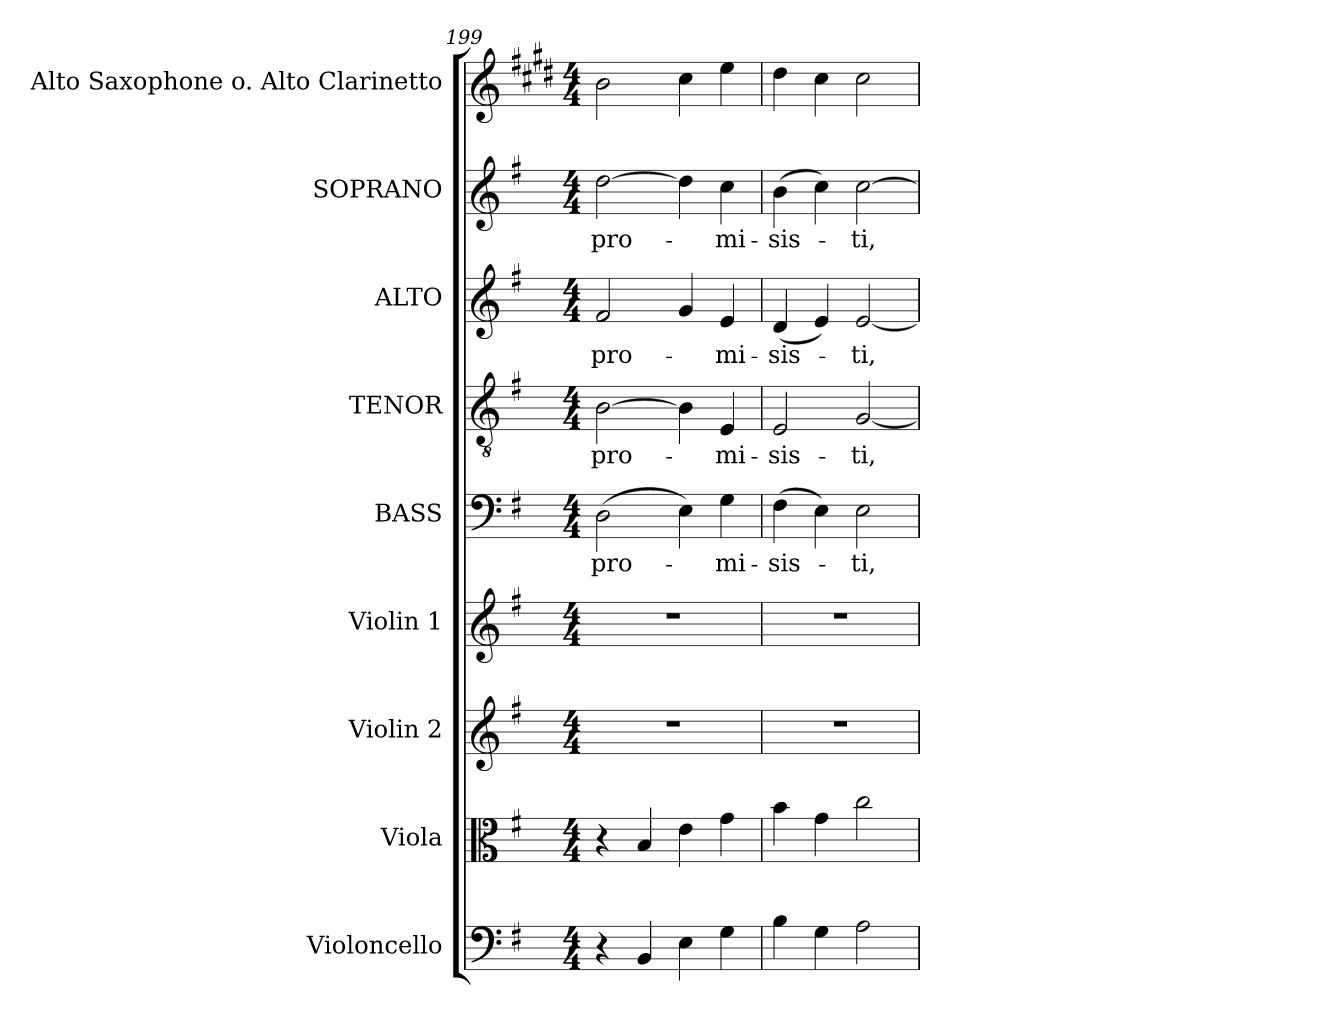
**kern	**kern	**kern	**kern	**kern	**text	**kern	**text	**kern	**text	**kern	**text	**kern
*part9	*part8	*part7	*part6	*part5	*part5	*part4	*part4	*part3	*part3	*part2	*part2	*part1
*staff9	*staff8	*staff7	*staff6	*staff5	*staff5	*staff4	*staff4	*staff3	*staff3	*staff2	*staff2	*staff1
*I"Violoncello	*I"Viola	*I"Violin 2	*I"Violin 1	*I"BASS	*	*I"TENOR	*	*I"ALTO	*	*I"SOPRANO	*	*I"Alto Saxophone o. Alto Clarinetto
*I'Vc.	*I'Vla.	*I'Vln. 2	*I'Vln. 1	*I'B.	*	*I'T.	*	*I'A.	*	*I'S.	*	*I'Alto Sax. o. Alto Clar.
*clefF4	*clefC3	*clefG2	*clefG2	*clefF4	*	*clefGv2	*	*clefG2	*	*clefG2	*	*clefG2
*	*	*	*	*	*	*ITrd7c12	*	*	*	*	*	*ITrd5c9
*k[f#]	*k[f#]	*k[f#]	*k[f#]	*k[f#]	*	*k[f#]	*	*k[f#]	*	*k[f#]	*	*k[f#]
*G:	*G:	*G:	*G:	*G:	*	*G:	*	*G:	*	*G:	*	*G:
*M4/4	*M4/4	*M4/4	*M4/4	*M4/4	*	*M4/4	*	*M4/4	*	*M4/4	*	*M4/4
=199	=199	=199	=199	=199	=199	=199	=199	=199	=199	=199	=199	=199
!	!	!	!	!	!LO:LY:b:color=#000000	!	!	!	!	!	!	!
!	!	!	!	!	!	!	!LO:LY:b:color=#000000	!	!	!	!	!
!	!	!	!	!	!	!	!	!	!LO:LY:b:color=#000000	!	!	!
!	!	!	!	!	!	!	!	!	!	!	!LO:LY:b:color=#000000	!
4r	4r	1r	1r	(2Di\	pro-	[>2BBi\	pro-	2f#i/	pro-	[>2ddi\	pro-	2di\
4BBi/	4Bi/	.	.	.	.	.	.	.	.	.	.	.
4Ei\	4ei\	.	.	4Ei\)	.	4BBi\]	.	4gi/	.	4ddi\]	.	4ei\
!	!	!	!	!	!LO:LY:b:color=#000000	!	!	!	!	!	!	!
!	!	!	!	!	!	!	!LO:LY:b:color=#000000	!	!	!	!	!
!	!	!	!	!	!	!	!	!	!LO:LY:b:color=#000000	!	!	!
!	!	!	!	!	!	!	!	!	!	!	!LO:LY:b:color=#000000	!
4Gi\	4gi\	.	.	4Gi\	-mi-	4EEi/	-mi-	4ei/	-mi-	4cci\	-mi-	4gi\
!!LO:PB:g=z
=200	=200	=200	=200	=200	=200	=200	=200	=200	=200	=200	=200	=200
!	!	!	!	!	!LO:LY:b:color=#000000	!	!	!	!	!	!	!
!	!	!	!	!	!	!	!LO:LY:b:color=#000000	!	!	!	!	!
!	!	!	!	!	!	!	!	!	!LO:LY:b:color=#000000	!	!	!
!	!	!	!	!	!	!	!	!	!	!	!LO:LY:b:color=#000000	!
4Bi\	4bi\	1r	1r	(4F#i\	-sis-	2EEi/	-sis-	(4di/	-sis-	(4bi\	-sis-	4f#i\
4Gi\	4gi\	.	.	4Ei\)	.	.	.	4ei/)	.	4cci\)	.	4ei\
!	!	!	!	!	!LO:LY:b:color=#000000	!	!	!	!	!	!	!
!	!	!	!	!	!	!	!LO:LY:b:color=#000000	!	!	!	!	!
!	!	!	!	!	!	!	!	!	!LO:LY:b:color=#000000	!	!	!
!	!	!	!	!	!	!	!	!	!	!	!LO:LY:b:color=#000000	!
2Ai\	2cci\	.	.	2Ei\	-ti,	[<2GGi/	-ti,	[<2ei/	-ti,	[>2cci\	-ti,	2ei\
=	=	=	=	=	=	=	=	=	=	=	=	=
*-	*-	*-	*-	*-	*-	*-	*-	*-	*-	*-	*-	*-
